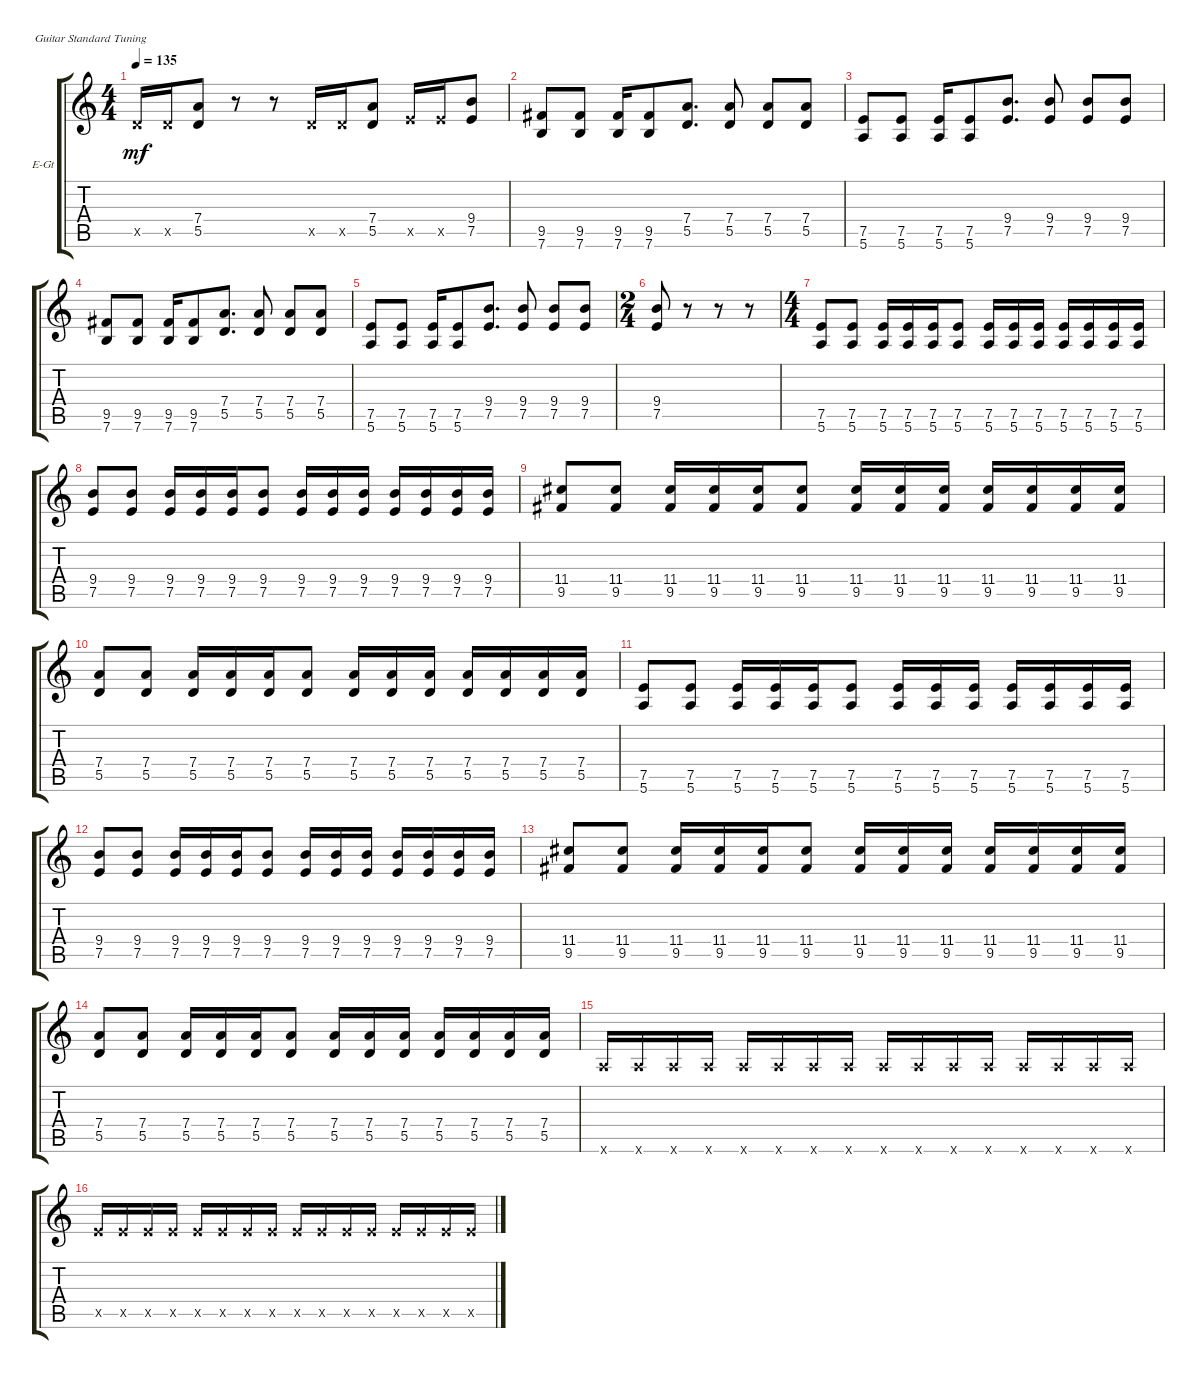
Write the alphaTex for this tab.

\defaultSystemsLayout 4
\bracketExtendMode groupsimilarinstruments
\firstSystemTrackNameOrientation horizontal
\otherSystemsTrackNameOrientation horizontal
\track ("Electric Guitar" "E-Gt") {instrument distortionguitar}
\staff {score tabs}
\tuning (E4 B3 G3 D3 A2 E2)
\ts (4 4)
\tempo 135
\clef g2
\ks c
5.5{x}.16{dy mf} 5.5{x}.16 (5.5 7.4).8 r.8 r.8 5.5{x}.16 5.5{x}.16 (5.5 7.4).8 7.5{x}.16 7.5{x}.16 (7.5 9.4).8 |
(9.5 7.6).8 (9.5 7.6).8 (7.6 9.5).16 (7.6 9.5).8 (5.5 7.4).8{d} (5.5 7.4).8 (5.5 7.4).8 (5.5 7.4).8 |
(5.6 7.5).8 (5.6 7.5).8 (5.6 7.5).16 (5.6 7.5).8 (7.5 9.4).8{d} (7.5 9.4).8 (7.5 9.4).8 (7.5 9.4).8 |
(9.5 7.6).8 (9.5 7.6).8 (7.6 9.5).16 (7.6 9.5).8 (5.5 7.4).8{d} (5.5 7.4).8 (5.5 7.4).8 (5.5 7.4).8 |
(5.6 7.5).8 (5.6 7.5).8 (5.6 7.5).16 (5.6 7.5).8 (7.5 9.4).8{d} (7.5 9.4).8 (7.5 9.4).8 (7.5 9.4).8 |
\ts (2 4)
(7.5 9.4).8 r.8 r.8 r.8 |
\ts (4 4)
(5.6 7.5).8 (5.6 7.5).8 (5.6 7.5).16 (5.6 7.5).16 (5.6 7.5).16 (5.6 7.5).8 (5.6 7.5).16 (5.6 7.5).16 (5.6 7.5).16 (5.6 7.5).16 (5.6 7.5).16 (5.6 7.5).16 (5.6 7.5).16 |
(7.5 9.4).8 (7.5 9.4).8 (7.5 9.4).16 (7.5 9.4).16 (7.5 9.4).16 (7.5 9.4).8 (7.5 9.4).16 (7.5 9.4).16 (7.5 9.4).16 (7.5 9.4).16 (7.5 9.4).16 (7.5 9.4).16 (7.5 9.4).16 |
(9.5 11.4).8 (9.5 11.4).8 (9.5 11.4).16 (9.5 11.4).16 (9.5 11.4).16 (9.5 11.4).8 (9.5 11.4).16 (9.5 11.4).16 (9.5 11.4).16 (9.5 11.4).16 (9.5 11.4).16 (9.5 11.4).16 (9.5 11.4).16 |
(5.5 7.4).8 (5.5 7.4).8 (5.5 7.4).16 (5.5 7.4).16 (5.5 7.4).16 (5.5 7.4).8 (5.5 7.4).16 (5.5 7.4).16 (5.5 7.4).16 (5.5 7.4).16 (5.5 7.4).16 (5.5 7.4).16 (5.5 7.4).16 |
(5.6 7.5).8 (5.6 7.5).8 (5.6 7.5).16 (5.6 7.5).16 (5.6 7.5).16 (5.6 7.5).8 (5.6 7.5).16 (5.6 7.5).16 (5.6 7.5).16 (5.6 7.5).16 (5.6 7.5).16 (5.6 7.5).16 (5.6 7.5).16 |
(7.5 9.4).8 (7.5 9.4).8 (7.5 9.4).16 (7.5 9.4).16 (7.5 9.4).16 (7.5 9.4).8 (7.5 9.4).16 (7.5 9.4).16 (7.5 9.4).16 (7.5 9.4).16 (7.5 9.4).16 (7.5 9.4).16 (7.5 9.4).16 |
(9.5 11.4).8 (9.5 11.4).8 (9.5 11.4).16 (9.5 11.4).16 (9.5 11.4).16 (9.5 11.4).8 (9.5 11.4).16 (9.5 11.4).16 (9.5 11.4).16 (9.5 11.4).16 (9.5 11.4).16 (9.5 11.4).16 (9.5 11.4).16 |
(5.5 7.4).8 (5.5 7.4).8 (5.5 7.4).16 (5.5 7.4).16 (5.5 7.4).16 (5.5 7.4).8 (5.5 7.4).16 (5.5 7.4).16 (5.5 7.4).16 (5.5 7.4).16 (5.5 7.4).16 (5.5 7.4).16 (5.5 7.4).16 |
5.6{x}.16 5.6{x}.16 5.6{x}.16 5.6{x}.16 5.6{x}.16 5.6{x}.16 5.6{x}.16 5.6{x}.16 5.6{x}.16 5.6{x}.16 5.6{x}.16 5.6{x}.16 5.6{x}.16 5.6{x}.16 5.6{x}.16 5.6{x}.16 |
7.5{x}.16 7.5{x}.16 7.5{x}.16 7.5{x}.16 7.5{x}.16 7.5{x}.16 7.5{x}.16 7.5{x}.16 7.5{x}.16 7.5{x}.16 7.5{x}.16 7.5{x}.16 7.5{x}.16 7.5{x}.16 7.5{x}.16 7.5{x}.16
